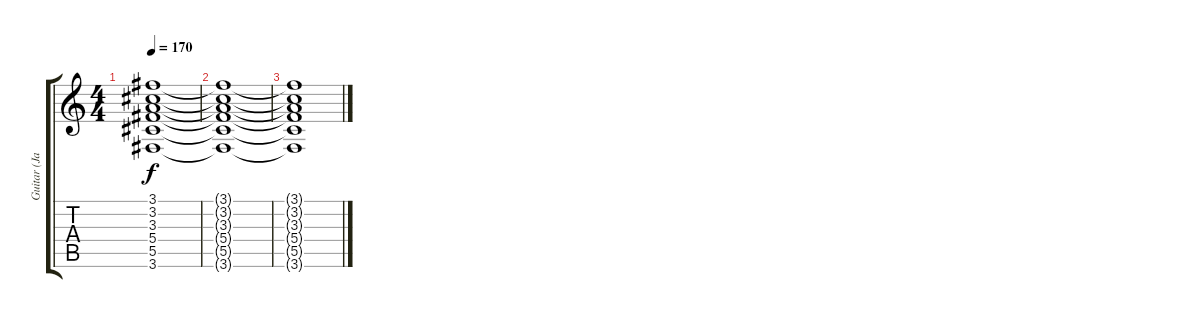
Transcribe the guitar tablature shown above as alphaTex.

\track ("Guitar (Jade)" "Guitar (Ja") {instrument overdrivenguitar}
\staff {score tabs}
\tuning (Eb4 Bb3 Gb3 Db3 Ab2 Eb2) {hide}
\ts (4 4)
\tempo 170
\clef g2
\ks c
(3.1 3.2 3.3 5.4 5.5 3.6).1{dy f} |
(3.1{t} 3.2{t} 3.3{t} 5.4{t} 5.5{t} 3.6{t}).1 |
(3.1{t} 3.2{t} 3.3{t} 5.4{t} 5.5{t} 3.6{t}).1
